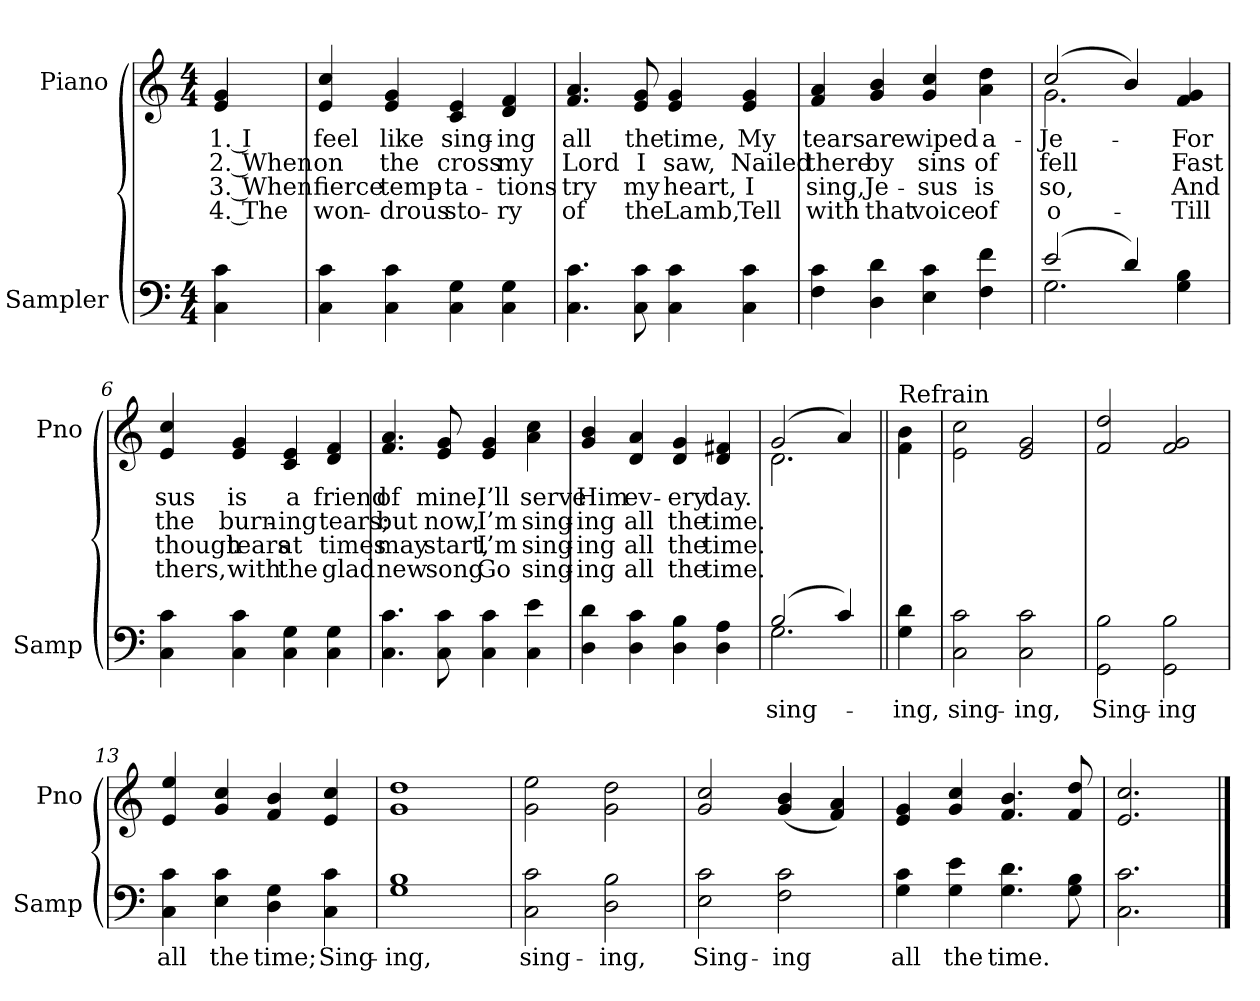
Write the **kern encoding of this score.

**kern	**text	**kern	**text	**text	**text	**text
*part2	*part2	*part1	*part1	*part1	*part1	*part1
*staff2	*staff2	*staff1	*staff1	*staff1	*staff1	*staff1
*I"Sampler	*	*I"Piano	*	*	*	*
*I'Samp	*	*I'Pno	*	*	*	*
*clefF4	*	*clefG2	*	*	*	*
*M4/4	*	*M4/4	*	*	*	*
=1	=1	=1	=1	=1	=1	=1
4C 4c	.	4e 4g	1. I	2. When	3. When	4. The
=2	=2	=2	=2	=2	=2	=2
4C 4c	.	4e 4cc	feel	on	fierce	won-
4C 4c	.	4e 4g	like	the	temp-	-drous
4C 4G	.	4c 4e	sing-	cross	-ta-	sto-
4C 4G	.	4d 4f	-ing	my	-tions	-ry
=3	=3	=3	=3	=3	=3	=3
4.C 4.c	.	4.f 4.a	all	Lord	try	of
8C 8c	.	8e 8g	the	I	my	the
4C 4c	.	4e 4g	time,	saw,	heart,	Lamb,
4C 4c	.	4e 4g	My	Nailed	I	Tell
=4	=4	=4	=4	=4	=4	=4
4F 4c	.	4f 4a	tears	there	sing,	with
4D 4d	.	4g 4b	are	by	Je-	that
4E 4c	.	4g 4cc	wiped	sins	-sus	voice
4F 4f	.	4a 4dd	a-	of	is	of
=5	=5	=5	=5	=5	=5	=5
*^	*	*^	*	*	*	*
(2e/	2.G	.	(2cc/	2.g	Je-	fell	so,	o-
4d/)	.	.	4b/)	.	.	.	.	.
4G 4B	4ryy	.	4f 4g	4ryy	For	Fast	And	Till
*v	*v	*	*	*	*	*	*	*
*	*	*v	*v	*	*	*	*
=6	=6	=6	=6	=6	=6	=6
4C 4c	.	4e 4cc	-sus	the	though	-thers,
4C 4c	.	4e 4g	is	burn-	tears	with
4C 4G	.	4c 4e	a	-ing	at	the
4C 4G	.	4d 4f	friend	tears;	times	glad
=7	=7	=7	=7	=7	=7	=7
4.C 4.c	.	4.f 4.a	of	but	may	new
8C 8c	.	8e 8g	mine,	now,	start,	song
4C 4c	.	4e 4g	I’ll	I’m	I’m	Go
4C 4e	.	4a 4cc	serve	sing-	sing-	sing-
=8	=8	=8	=8	=8	=8	=8
4D 4d	.	4g 4b	Him	-ing	-ing	-ing
4D 4c	.	4d 4a	ev-	all	all	all
4D 4B	.	4d 4g	-ery	the	the	the
4D 4A	.	4d 4f#X	day.	time.	time.	time.
=9	=9	=9	=9	=9	=9	=9
*^	*	*^	*	*	*	*
(2B/	2.G	sing-	(2g/	2.d	.	.	.	.
4c/)	.	.	4a/)	.	.	.	.	.
*v	*v	*	*	*	*	*	*	*
*	*	*v	*v	*	*	*	*
=10||	=10||	=10||	=10||	=10||	=10||	=10||
!	!	!LO:TX:t=Refrain	!	!	!	!
4G 4d	-ing,	4f\ 4b\	.	.	.	.
=11	=11	=11	=11	=11	=11	=11
2C 2c	sing-	2e\ 2cc\	.	.	.	.
2C 2c	-ing,	2e 2g	.	.	.	.
=12	=12	=12	=12	=12	=12	=12
2GG 2B	Sing-	2f 2dd	.	.	.	.
2GG 2B	-ing	2f 2g	.	.	.	.
=13	=13	=13	=13	=13	=13	=13
4C 4c	all	4e 4ee	.	.	.	.
4E 4c	the	4g 4cc	.	.	.	.
4D 4G	time;	4f 4b	.	.	.	.
4C 4c	Sing-	4e 4cc	.	.	.	.
=14	=14	=14	=14	=14	=14	=14
1G 1B	-ing,	1g 1dd	.	.	.	.
=15	=15	=15	=15	=15	=15	=15
2C 2c	sing-	2g 2ee	.	.	.	.
2D 2B	-ing,	2g 2dd	.	.	.	.
=16	=16	=16	=16	=16	=16	=16
2E 2c	Sing-	2g 2cc	.	.	.	.
2F 2c	-ing	(4g 4b	.	.	.	.
.	.	4f 4a)	.	.	.	.
=17	=17	=17	=17	=17	=17	=17
4G 4c	all	4e 4g	.	.	.	.
4G 4e	the	4g 4cc	.	.	.	.
4.G 4.d	time.	4.f 4.b	.	.	.	.
8G 8B	.	8f 8dd	.	.	.	.
=18	=18	=18	=18	=18	=18	=18
2.C 2.c	.	2.e 2.cc	.	.	.	.
==	==	==	==	==	==	==
*-	*-	*-	*-	*-	*-	*-
